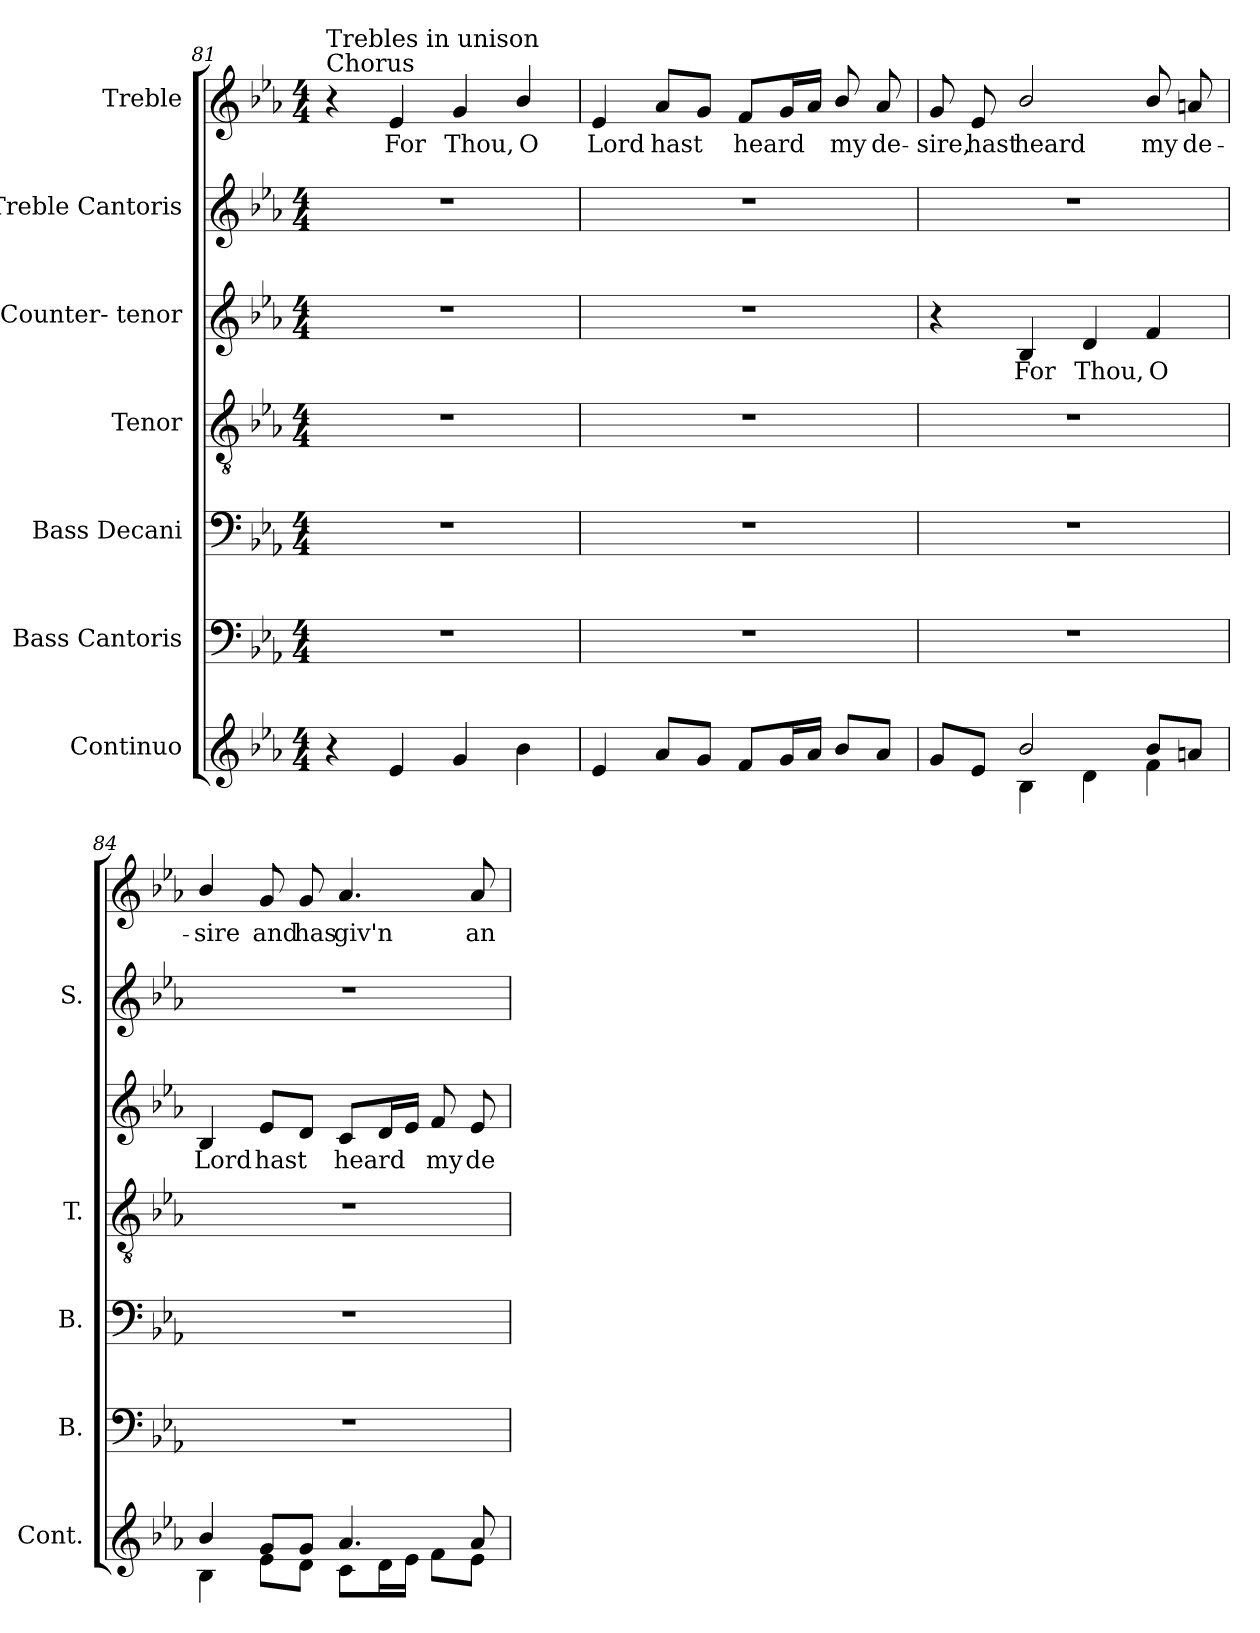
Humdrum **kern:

**kern	**kern	**kern	**kern	**kern	**text	**kern	**kern	**text
*part7	*part6	*part5	*part4	*part3	*part3	*part2	*part1	*part1
*staff7	*staff6	*staff5	*staff4	*staff3	*staff3	*staff2	*staff1	*staff1
*I"Continuo	*I"Bass Cantoris	*I"Bass Decani	*I"Tenor	*I"Counter- tenor	*	*I"Treble Cantoris	*I"Treble	*
*I'Cont.	*I'B.	*I'B.	*I'T.	*	*	*I'S.	*	*
!!LO:LB:g=z
*clefG2	*clefF4	*clefF4	*clefGv2	*clefG2	*	*clefG2	*clefG2	*
*	*	*	*ITrd7c12	*	*	*	*	*
*k[b-e-a-]	*k[b-e-a-]	*k[b-e-a-]	*k[b-e-a-]	*k[b-e-a-]	*	*k[b-e-a-]	*k[b-e-a-]	*
*E-:	*E-:	*E-:	*E-:	*E-:	*	*E-:	*E-:	*
*M4/4	*M4/4	*M4/4	*M4/4	*M4/4	*	*M4/4	*M4/4	*
=81	=81	=81	=81	=81	=81	=81	=81	=81
!	!	!	!	!	!	!	!LO:TX:a:t=Chorus	!
!	!	!	!	!	!	!	!LO:TX:t=Trebles in unison	!
4r	1r	1r	1r	1r	.	1r	4r	.
!	!	!	!	!	!	!	!	!LO:LY:b:color=#000000
4e-i/	.	.	.	.	.	.	4e-i/	For
!	!	!	!	!	!	!	!	!LO:LY:b:color=#000000
4gi/	.	.	.	.	.	.	4gi/	Thou,
!	!	!	!	!	!	!	!	!LO:LY:b:color=#000000
4b-i\	.	.	.	.	.	.	4b-i/	O
=82	=82	=82	=82	=82	=82	=82	=82	=82
!	!	!	!	!	!	!	!	!LO:LY:b:color=#000000
4e-i/	1r	1r	1r	1r	.	1r	4e-i/	Lord
!	!	!	!	!	!	!	!	!LO:LY:b:color=#000000
8a-i/L	.	.	.	.	.	.	8a-i/L	hast
8gi/J	.	.	.	.	.	.	8gi/J	.
!	!	!	!	!	!	!	!	!LO:LY:b:color=#000000
8fi/L	.	.	.	.	.	.	8fi/L	heard
16gi/L	.	.	.	.	.	.	16gi/L	.
16a-i/JJ	.	.	.	.	.	.	16a-i/JJ	.
!	!	!	!	!	!	!	!	!LO:LY:b:color=#000000
8b-i/L	.	.	.	.	.	.	8b-i/	my
!	!	!	!	!	!	!	!	!LO:LY:b:color=#000000
8a-i/J	.	.	.	.	.	.	8a-i/	de-
=83	=83	=83	=83	=83	=83	=83	=83	=83
*^	*	*	*	*	*	*	*	*
!	!	!	!	!	!	!	!	!	!LO:LY:b:color=#000000
8gi/L	4ryy	1r	1r	1r	4r	.	1r	8gi/	-sire,
!	!	!	!	!	!	!	!	!	!LO:LY:b:color=#000000
8e-i/J	.	.	.	.	.	.	.	8e-i/	hast
!	!	!	!	!	!	!LO:LY:b:color=#000000	!	!	!
!	!	!	!	!	!	!	!	!	!LO:LY:b:color=#000000
2b-i/	4B-i\	.	.	.	4B-i/	For	.	2b-i/	heard
!	!	!	!	!	!	!LO:LY:b:color=#000000	!	!	!
.	4di\	.	.	.	4di/	Thou,	.	.	.
!	!	!	!	!	!	!LO:LY:b:color=#000000	!	!	!
!	!	!	!	!	!	!	!	!	!LO:LY:b:color=#000000
8b-i/L	4fi\	.	.	.	4fi/	O	.	8b-i/	my
!	!	!	!	!	!	!	!	!	!LO:LY:b:color=#000000
8ani/J	.	.	.	.	.	.	.	8ani/	de-
!!LO:PB:g=z
=84	=84	=84	=84	=84	=84	=84	=84	=84	=84
!	!	!	!	!	!	!LO:LY:b:color=#000000	!	!	!
!	!	!	!	!	!	!	!	!	!LO:LY:b:color=#000000
4b-i/	4B-i\	1r	1r	1r	4B-i/	Lord	1r	4b-i/	-sire
!	!	!	!	!	!	!LO:LY:b:color=#000000	!	!	!
!	!	!	!	!	!	!	!	!	!LO:LY:b:color=#000000
8gi/L	8e-i\L	.	.	.	8e-i/L	hast	.	8gi/	and
!	!	!	!	!	!	!	!	!	!LO:LY:b:color=#000000
8gi/J	8di\J	.	.	.	8di/J	.	.	8gi/	has
!	!	!	!	!	!	!LO:LY:b:color=#000000	!	!	!
!	!	!	!	!	!	!	!	!	!LO:LY:b:color=#000000
4.a-i/	8ci\L	.	.	.	8ci/L	heard	.	4.a-i/	giv'n
.	16di\L	.	.	.	16di/L	.	.	.	.
.	16e-i\JJ	.	.	.	16e-i/JJ	.	.	.	.
!	!	!	!	!	!	!LO:LY:b:color=#000000	!	!	!
.	8fi\L	.	.	.	8fi/	my	.	.	.
!	!	!	!	!	!	!LO:LY:b:color=#000000	!	!	!
!	!	!	!	!	!	!	!	!	!LO:LY:b:color=#000000
8a-i/	8e-i\J	.	.	.	8e-i/	de-	.	8a-i/	an
*v	*v	*	*	*	*	*	*	*	*
=	=	=	=	=	=	=	=	=
*-	*-	*-	*-	*-	*-	*-	*-	*-
